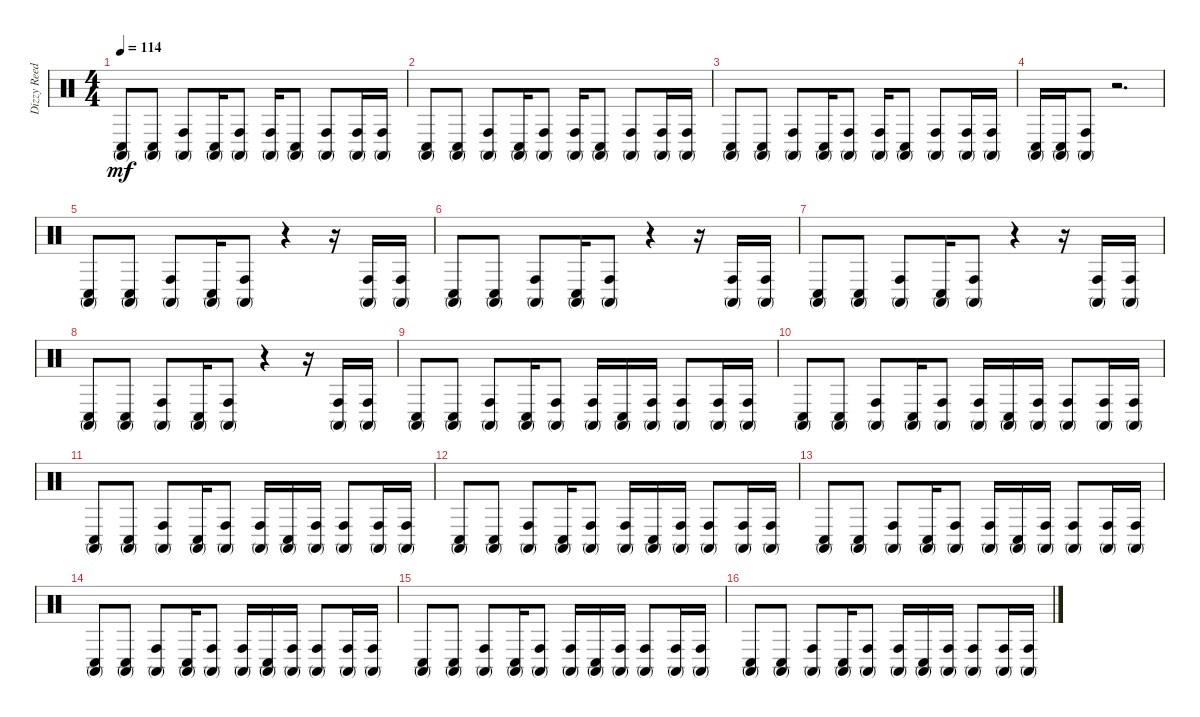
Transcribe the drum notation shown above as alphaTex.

\track ("Dizzy Reed (Percussion)" "Dizzy Reed") {instrument percussion}
\staff {score}
\articulation defaults
\ts (4 4)
\tempo 114
\clef neutral
\ks c
("Conga low (hit)" "Conga high (mute)").8{dy mf} ("Conga low (hit)" "Conga high (mute)").8 ("Conga high (hit)" "Conga high (mute)").8 ("Conga low (hit)" "Conga high (mute)").16 ("Conga high (hit)" "Conga high (mute)").8 ("Conga high (hit)" "Conga high (mute)").16 ("Conga low (hit)" "Conga high (mute)").8 ("Conga high (hit)" "Conga high (mute)").8 ("Conga high (hit)" "Conga high (mute)").16 ("Conga high (hit)" "Conga high (mute)").16 |
("Conga low (hit)" "Conga high (mute)").8 ("Conga low (hit)" "Conga high (mute)").8 ("Conga high (hit)" "Conga high (mute)").8 ("Conga low (hit)" "Conga high (mute)").16 ("Conga high (hit)" "Conga high (mute)").8 ("Conga high (hit)" "Conga high (mute)").16 ("Conga low (hit)" "Conga high (mute)").8 ("Conga high (hit)" "Conga high (mute)").8 ("Conga high (hit)" "Conga high (mute)").16 ("Conga high (hit)" "Conga high (mute)").16 |
("Conga low (hit)" "Conga high (mute)").8 ("Conga low (hit)" "Conga high (mute)").8 ("Conga high (hit)" "Conga high (mute)").8 ("Conga low (hit)" "Conga high (mute)").16 ("Conga high (hit)" "Conga high (mute)").8 ("Conga high (hit)" "Conga high (mute)").16 ("Conga low (hit)" "Conga high (mute)").8 ("Conga high (hit)" "Conga high (mute)").8 ("Conga high (hit)" "Conga high (mute)").16 ("Conga high (hit)" "Conga high (mute)").16 |
("Conga low (hit)" "Conga high (mute)").16 ("Conga low (hit)" "Conga high (mute)").16 ("Conga high (hit)" "Conga high (mute)").8 r.2{d} |
("Conga low (hit)" "Conga high (mute)").8 ("Conga low (hit)" "Conga high (mute)").8 ("Conga high (hit)" "Conga high (mute)").8 ("Conga low (hit)" "Conga high (mute)").16 ("Conga high (hit)" "Conga high (mute)").8 r.4 r.16 ("Conga high (hit)" "Conga high (mute)").16 ("Conga high (hit)" "Conga high (mute)").16 |
("Conga low (hit)" "Conga high (mute)").8 ("Conga low (hit)" "Conga high (mute)").8 ("Conga high (hit)" "Conga high (mute)").8 ("Conga low (hit)" "Conga high (mute)").16 ("Conga high (hit)" "Conga high (mute)").8 r.4 r.16 ("Conga high (hit)" "Conga high (mute)").16 ("Conga high (hit)" "Conga high (mute)").16 |
("Conga low (hit)" "Conga high (mute)").8 ("Conga low (hit)" "Conga high (mute)").8 ("Conga high (hit)" "Conga high (mute)").8 ("Conga low (hit)" "Conga high (mute)").16 ("Conga high (hit)" "Conga high (mute)").8 r.4 r.16 ("Conga high (hit)" "Conga high (mute)").16 ("Conga high (hit)" "Conga high (mute)").16 |
("Conga low (hit)" "Conga high (mute)").8 ("Conga low (hit)" "Conga high (mute)").8 ("Conga high (hit)" "Conga high (mute)").8 ("Conga low (hit)" "Conga high (mute)").16 ("Conga high (hit)" "Conga high (mute)").8 r.4 r.16 ("Conga high (hit)" "Conga high (mute)").16 ("Conga high (hit)" "Conga high (mute)").16 |
("Conga low (hit)" "Conga high (mute)").8 ("Conga low (hit)" "Conga high (mute)").8 ("Conga high (hit)" "Conga high (mute)").8 ("Conga low (hit)" "Conga high (mute)").16 ("Conga high (hit)" "Conga high (mute)").8 ("Conga high (hit)" "Conga high (mute)").16 ("Conga low (hit)" "Conga high (mute)").16 ("Conga high (hit)" "Conga high (mute)").16 ("Conga high (hit)" "Conga high (mute)").8 ("Conga high (hit)" "Conga high (mute)").16 ("Conga high (hit)" "Conga high (mute)").16 |
("Conga low (hit)" "Conga high (mute)").8 ("Conga low (hit)" "Conga high (mute)").8 ("Conga high (hit)" "Conga high (mute)").8 ("Conga low (hit)" "Conga high (mute)").16 ("Conga high (hit)" "Conga high (mute)").8 ("Conga high (hit)" "Conga high (mute)").16 ("Conga low (hit)" "Conga high (mute)").16 ("Conga high (hit)" "Conga high (mute)").16 ("Conga high (hit)" "Conga high (mute)").8 ("Conga high (hit)" "Conga high (mute)").16 ("Conga high (hit)" "Conga high (mute)").16 |
("Conga low (hit)" "Conga high (mute)").8 ("Conga low (hit)" "Conga high (mute)").8 ("Conga high (hit)" "Conga high (mute)").8 ("Conga low (hit)" "Conga high (mute)").16 ("Conga high (hit)" "Conga high (mute)").8 ("Conga high (hit)" "Conga high (mute)").16 ("Conga low (hit)" "Conga high (mute)").16 ("Conga high (hit)" "Conga high (mute)").16 ("Conga high (hit)" "Conga high (mute)").8 ("Conga high (hit)" "Conga high (mute)").16 ("Conga high (hit)" "Conga high (mute)").16 |
("Conga low (hit)" "Conga high (mute)").8 ("Conga low (hit)" "Conga high (mute)").8 ("Conga high (hit)" "Conga high (mute)").8 ("Conga low (hit)" "Conga high (mute)").16 ("Conga high (hit)" "Conga high (mute)").8 ("Conga high (hit)" "Conga high (mute)").16 ("Conga low (hit)" "Conga high (mute)").16 ("Conga high (hit)" "Conga high (mute)").16 ("Conga high (hit)" "Conga high (mute)").8 ("Conga high (hit)" "Conga high (mute)").16 ("Conga high (hit)" "Conga high (mute)").16 |
("Conga low (hit)" "Conga high (mute)").8 ("Conga low (hit)" "Conga high (mute)").8 ("Conga high (hit)" "Conga high (mute)").8 ("Conga low (hit)" "Conga high (mute)").16 ("Conga high (hit)" "Conga high (mute)").8 ("Conga high (hit)" "Conga high (mute)").16 ("Conga low (hit)" "Conga high (mute)").16 ("Conga high (hit)" "Conga high (mute)").16 ("Conga high (hit)" "Conga high (mute)").8 ("Conga high (hit)" "Conga high (mute)").16 ("Conga high (hit)" "Conga high (mute)").16 |
("Conga low (hit)" "Conga high (mute)").8 ("Conga low (hit)" "Conga high (mute)").8 ("Conga high (hit)" "Conga high (mute)").8 ("Conga low (hit)" "Conga high (mute)").16 ("Conga high (hit)" "Conga high (mute)").8 ("Conga high (hit)" "Conga high (mute)").16 ("Conga low (hit)" "Conga high (mute)").16 ("Conga high (hit)" "Conga high (mute)").16 ("Conga high (hit)" "Conga high (mute)").8 ("Conga high (hit)" "Conga high (mute)").16 ("Conga high (hit)" "Conga high (mute)").16 |
("Conga low (hit)" "Conga high (mute)").8 ("Conga low (hit)" "Conga high (mute)").8 ("Conga high (hit)" "Conga high (mute)").8 ("Conga low (hit)" "Conga high (mute)").16 ("Conga high (hit)" "Conga high (mute)").8 ("Conga high (hit)" "Conga high (mute)").16 ("Conga low (hit)" "Conga high (mute)").16 ("Conga high (hit)" "Conga high (mute)").16 ("Conga high (hit)" "Conga high (mute)").8 ("Conga high (hit)" "Conga high (mute)").16 ("Conga high (hit)" "Conga high (mute)").16 |
("Conga low (hit)" "Conga high (mute)").8 ("Conga low (hit)" "Conga high (mute)").8 ("Conga high (hit)" "Conga high (mute)").8 ("Conga low (hit)" "Conga high (mute)").16 ("Conga high (hit)" "Conga high (mute)").8 ("Conga high (hit)" "Conga high (mute)").16 ("Conga low (hit)" "Conga high (mute)").16 ("Conga high (hit)" "Conga high (mute)").16 ("Conga high (hit)" "Conga high (mute)").8 ("Conga high (hit)" "Conga high (mute)").16 ("Conga high (hit)" "Conga high (mute)").16
